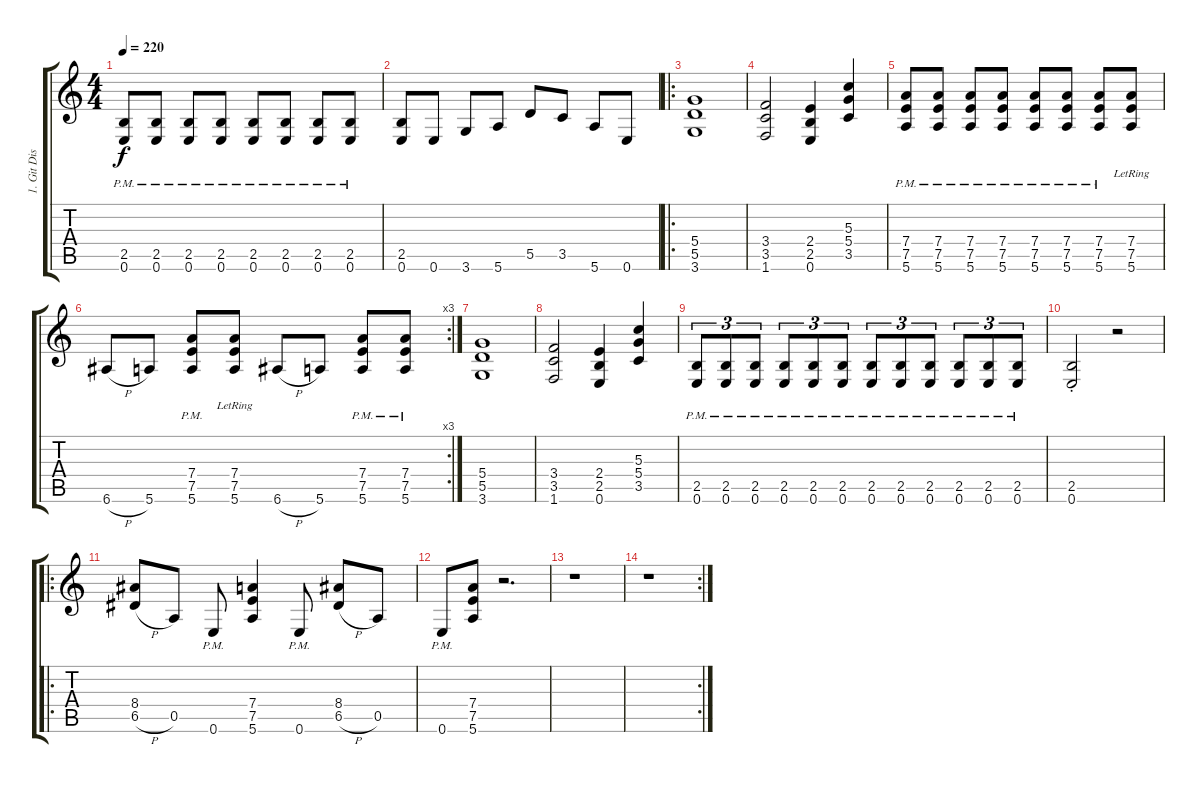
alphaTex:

\track ("1. Git Dist" "1. Git Dis") {instrument distortionguitar}
\staff {score tabs}
\tuning (E4 B3 G3 D3 A2 E2) {hide}
\ts (4 4)
\tempo 220
\clef g2
\ks c
(2.5{pm} 0.6{pm}).8{dy f} (2.5{pm} 0.6{pm}).8 (2.5{pm} 0.6{pm}).8 (2.5{pm} 0.6{pm}).8 (2.5{pm} 0.6{pm}).8 (2.5{pm} 0.6{pm}).8 (2.5{pm} 0.6{pm}).8 (2.5{pm} 0.6{pm}).8 |
(2.5 0.6).8 0.6.8 3.6.8 5.6.8 5.5.8 3.5.8 5.6.8 0.6.8 |
\ro
(5.4 5.5 3.6).1 |
(3.4 3.5 1.6).2 (2.4 2.5 0.6).4 (5.3 5.4 3.5).4 |
(7.4{pm} 7.5{pm} 5.6{pm}).8 (7.4{pm} 7.5{pm} 5.6{pm}).8 (7.4{pm} 7.5{pm} 5.6{pm}).8 (7.4{pm} 7.5{pm} 5.6{pm}).8 (7.4{pm} 7.5{pm} 5.6{pm}).8 (7.4{pm} 7.5{pm} 5.6{pm}).8 (7.4{pm} 7.5{pm} 5.6{pm}).8 (7.4{lr} 7.5{lr} 5.6{lr}).8 |
\rc 3
6.6{h}.8 5.6.8 (7.4{pm} 7.5{pm} 5.6{pm}).8 (7.4{lr} 7.5{lr} 5.6{lr}).8 6.6{h}.8 5.6.8 (7.4{pm} 7.5{pm} 5.6{pm}).8 (7.4{pm} 7.5{pm} 5.6{pm}).8 |
(5.4 5.5 3.6).1 |
(3.4 3.5 1.6).2 (2.4 2.5 0.6).4 (5.3 5.4 3.5).4 |
(2.5{pm} 0.6{pm}).8{tu (3 2)} (2.5{pm} 0.6{pm}).8{tu (3 2)} (2.5{pm} 0.6{pm}).8{tu (3 2)} (2.5{pm} 0.6{pm}).8{tu (3 2)} (2.5{pm} 0.6{pm}).8{tu (3 2)} (2.5{pm} 0.6{pm}).8{tu (3 2)} (2.5{pm} 0.6{pm}).8{tu (3 2)} (2.5{pm} 0.6{pm}).8{tu (3 2)} (2.5{pm} 0.6{pm}).8{tu (3 2)} (2.5{pm} 0.6{pm}).8{tu (3 2)} (2.5{pm} 0.6{pm}).8{tu (3 2)} (2.5{pm} 0.6{pm}).8{tu (3 2)} |
(2.5{st} 0.6{st}).2 r.2 |
\ro
(8.4 6.5{h}).8 0.5.8 0.6{pm}.8 (7.4 7.5 5.6).4 0.6{pm}.8 (8.4 6.5{h}).8 0.5.8 |
0.6{pm}.8 (7.4 7.5 5.6).8 r.2{d} |
r.1 |
\rc 2
r.1
